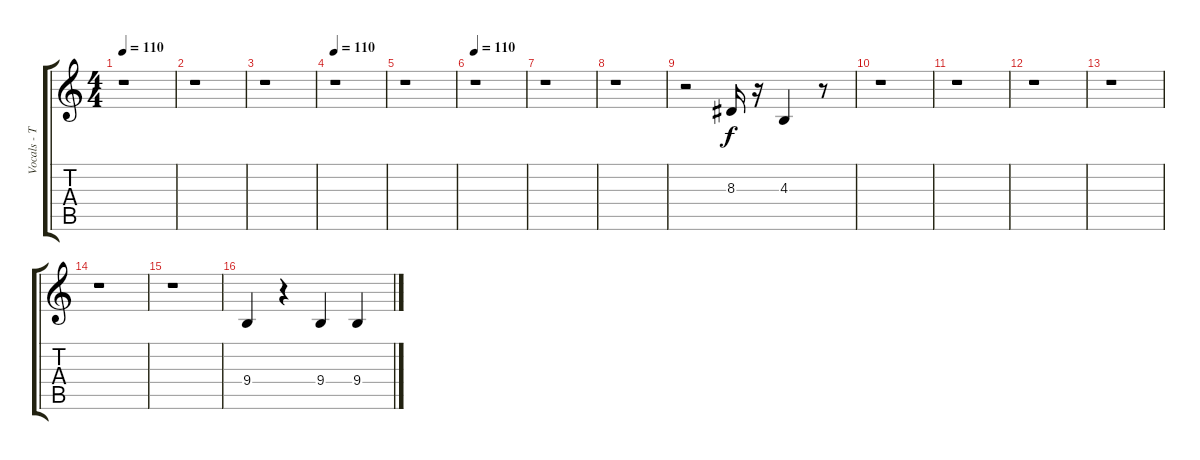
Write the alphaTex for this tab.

\track ("Vocals - Tom" "Vocals - T") {instrument sopranosax}
\staff {score tabs}
\tuning (E4 B3 G3 D3 A2 E2) {hide}
\ts (4 4)
\tempo 110
\clef g2
\ks c
r.1{dy f} |
r.1 |
r.1 |
\tempo 110
r.1 |
r.1 |
\tempo 110
r.1 |
r.1 |
r.1 |
r.2 8.3.16 r.16 4.3.4 r.8 |
r.1 |
r.1 |
r.1 |
r.1 |
r.1 |
r.1 |
9.4.4 r.4 9.4.4 9.4.4
